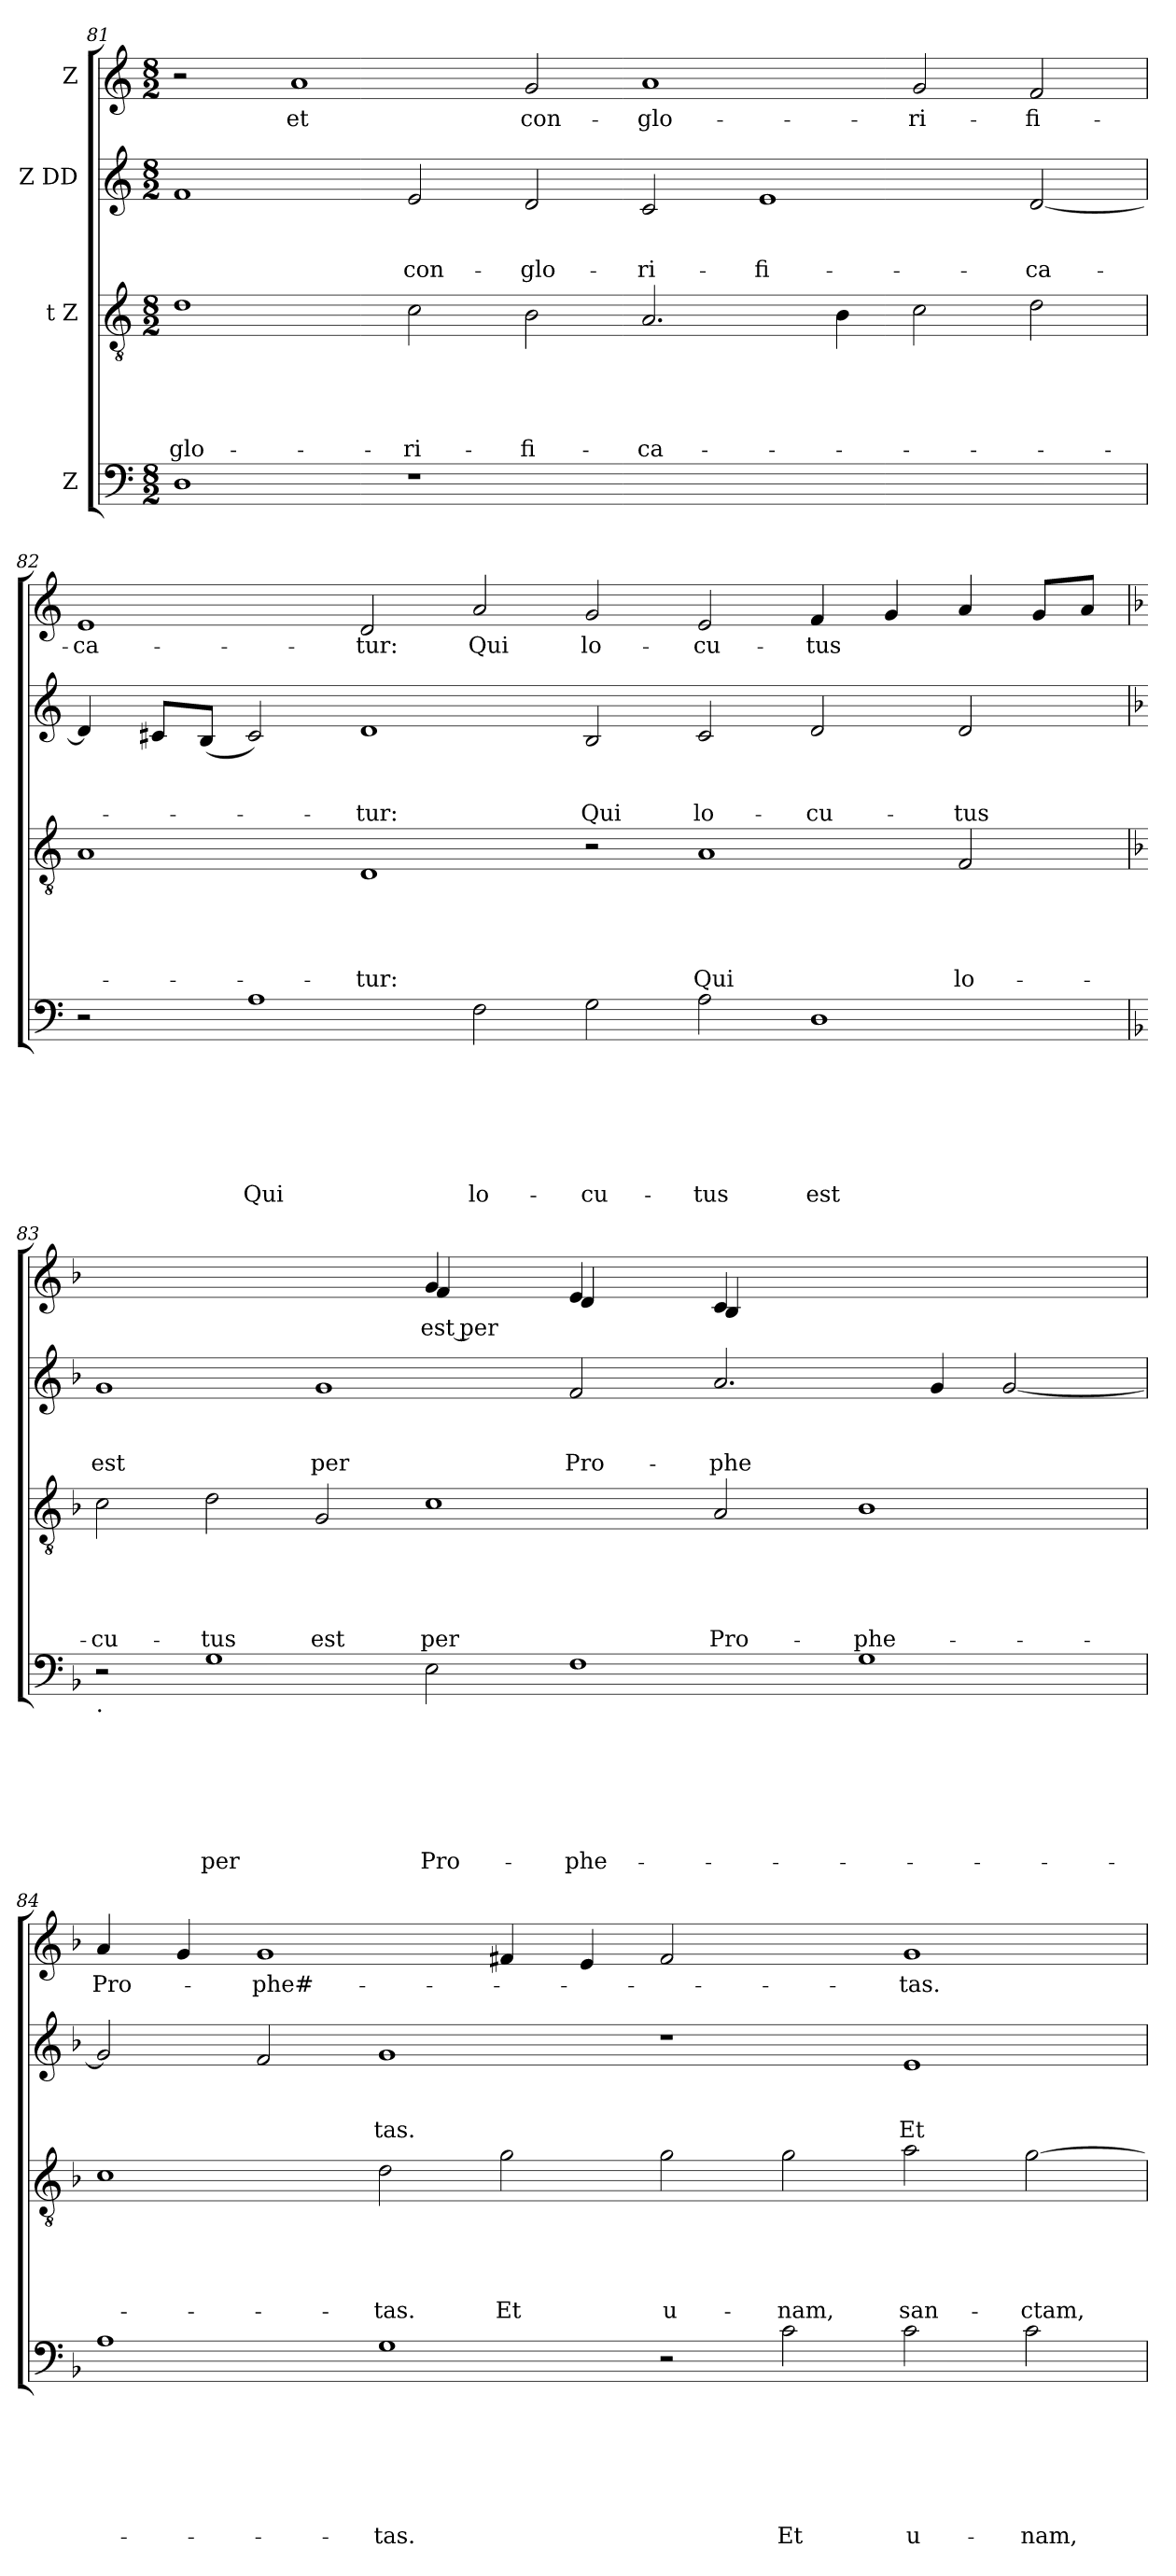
**kern	**text	**text	**text	**text	**text	**text	**text	**kern	**text	**text	**text	**text	**text	**kern	**text	**text	**text	**kern	**text
*part4	*part4	*part4	*part4	*part4	*part4	*part4	*part4	*part3	*part3	*part3	*part3	*part3	*part3	*part2	*part2	*part2	*part2	*part1	*part1
*staff4	*staff4	*staff4	*staff4	*staff4	*staff4	*staff4	*staff4	*staff3	*staff3	*staff3	*staff3	*staff3	*staff3	*staff2	*staff2	*staff2	*staff2	*staff1	*staff1
*I"Z	*	*	*	*	*	*	*	*I"t Z	*	*	*	*	*	*I"Z DD	*	*	*	*I"Z	*
*clefF4	*	*	*	*	*	*	*	*clefGv2	*	*	*	*	*	*clefG2	*	*	*	*clefG2	*
*k[]	*	*	*	*	*	*	*	*k[]	*	*	*	*	*	*k[]	*	*	*	*k[]	*
*C:	*	*	*	*	*	*	*	*C:	*	*	*	*	*	*C:	*	*	*	*C:	*
*M8/2	*	*	*	*	*	*	*	*M8/2	*	*	*	*	*	*M8/2	*	*	*	*M8/2	*
=81	=81	=81	=81	=81	=81	=81	=81	=81	=81	=81	=81	=81	=81	=81	=81	=81	=81	=81	=81
!	!	!	!	!	!	!	!	!	!	!	!	!	!LO:LY:b	!	!	!	!	!	!
1D	.	.	.	.	.	.	.	1d	.	.	.	.	-glo-	1f	.	.	.	2r	.
!	!	!	!	!	!	!	!	!	!	!	!	!	!	!	!	!	!	!	!LO:LY:b
.	.	.	.	.	.	.	.	.	.	.	.	.	.	.	.	.	.	1a	et
!	!	!	!	!	!	!	!	!	!	!	!	!	!LO:LY:b	!	!	!	!LO:LY:b	!	!
1r	.	.	.	.	.	.	.	2c\	.	.	.	.	-ri-	2e/	.	.	con-	.	.
!	!	!	!	!	!	!	!	!	!	!	!	!	!LO:LY:b	!	!	!	!LO:LY:b	!	!LO:LY:b
.	.	.	.	.	.	.	.	2B\	.	.	.	.	-fi-	2d/	.	.	-glo-	2g/	con-
!	!	!	!	!	!	!	!	!	!	!	!	!	!LO:LY:b	!	!	!	!LO:LY:b	!	!LO:LY:b
0ryy	.	.	.	.	.	.	.	2.A/	.	.	.	.	-ca-	2c/	.	.	-ri-	1a	-glo-
!	!	!	!	!	!	!	!	!	!	!	!	!	!	!	!	!	!LO:LY:b	!	!
.	.	.	.	.	.	.	.	.	.	.	.	.	.	1e	.	.	-fi-	.	.
.	.	.	.	.	.	.	.	4B\	.	.	.	.	.	.	.	.	.	.	.
!	!	!	!	!	!	!	!	!	!	!	!	!	!	!	!	!	!	!	!LO:LY:b
.	.	.	.	.	.	.	.	2c\	.	.	.	.	.	.	.	.	.	2g/	-ri-
!	!	!	!	!	!	!	!	!	!	!	!	!	!	!	!	!	!LO:LY:b	!	!LO:LY:b
.	.	.	.	.	.	.	.	2d\	.	.	.	.	.	[<2d/	.	.	-ca-	2f/	-fi-
=82	=82	=82	=82	=82	=82	=82	=82	=82	=82	=82	=82	=82	=82	=82	=82	=82	=82	=82	=82
!	!	!	!	!	!	!	!	!	!	!	!	!	!	!	!	!	!	!	!LO:LY:b
2r	.	.	.	.	.	.	.	1A	.	.	.	.	.	4d/]	.	.	.	1e	-ca-
.	.	.	.	.	.	.	.	.	.	.	.	.	.	8c#/L	.	.	.	.	.
.	.	.	.	.	.	.	.	.	.	.	.	.	.	(8B/J	.	.	.	.	.
!	!	!	!	!	!	!	!LO:LY:b	!	!	!	!	!	!	!	!	!	!	!	!
1A	.	.	.	.	.	.	Qui	.	.	.	.	.	.	2c#/)	.	.	.	.	.
!	!	!	!	!	!	!	!	!	!	!	!	!	!LO:LY:b	!	!	!	!LO:LY:b	!	!LO:LY:b
.	.	.	.	.	.	.	.	1D	.	.	.	.	-tur:	1d	.	.	-tur:	2d/	-tur:
!	!	!	!	!	!	!	!LO:LY:b	!	!	!	!	!	!	!	!	!	!	!	!LO:LY:b
2F\	.	.	.	.	.	.	lo-	.	.	.	.	.	.	.	.	.	.	2a/	Qui
!	!	!	!	!	!	!	!LO:LY:b	!	!	!	!	!	!	!	!	!	!LO:LY:b	!	!LO:LY:b
2G\	.	.	.	.	.	.	-cu-	2r	.	.	.	.	.	2B/	.	.	Qui	2g/	lo-
!	!	!	!	!	!	!	!LO:LY:b	!	!	!	!	!	!LO:LY:b	!	!	!	!LO:LY:b	!	!LO:LY:b
2A\	.	.	.	.	.	.	-tus	1A	.	.	.	.	Qui	2c#/	.	.	lo-	2e/	-cu-
!	!	!	!	!	!	!	!LO:LY:b	!	!	!	!	!	!	!	!	!	!LO:LY:b	!	!LO:LY:b
1D	.	.	.	.	.	.	est	.	.	.	.	.	.	2d/	.	.	-cu-	4f/	-tus
.	.	.	.	.	.	.	.	.	.	.	.	.	.	.	.	.	.	4g/	.
!	!	!	!	!	!	!	!	!	!	!	!	!	!LO:LY:b	!	!	!	!LO:LY:b	!	!
.	.	.	.	.	.	.	.	2F/	.	.	.	.	lo-	2d/	.	.	-tus	4a/	.
.	.	.	.	.	.	.	.	.	.	.	.	.	.	.	.	.	.	8g/L	.
.	.	.	.	.	.	.	.	.	.	.	.	.	.	.	.	.	.	8a/J	.
!!LO:LB:g=z
=83	=83	=83	=83	=83	=83	=83	=83	=83	=83	=83	=83	=83	=83	=83	=83	=83	=83	=83	=83
*k[b-]	*	*	*	*	*	*	*	*k[b-]	*	*	*	*	*	*k[b-]	*	*	*	*k[b-]	*
*F:	*	*	*	*	*	*	*	*F:	*	*	*	*	*	*F:	*	*	*	*F:	*
!LO:TX:b:t=.	!	!	!	!	!	!	!	!	!	!	!	!	!	!	!	!	!	!	!
!	!	!	!	!	!	!	!	!	!	!	!	!	!LO:LY:b	!	!	!	!LO:LY:b	!	!
*	*	*	*	*	*	*	*	*	*	*	*	*	*	*	*	*	*	*^	*
*	*	*	*	*	*	*	*	*	*	*	*	*	*	*	*	*	*	*	*^	*
*	*	*	*	*	*	*	*	*	*	*	*	*	*	*	*	*	*	*	*	*^	*
2r	.	.	.	.	.	.	.	2c\	.	.	.	.	-cu-	1g	.	.	est	1.ryy	1.ryy	0ryy	0ryy	.
!	!	!	!	!	!	!	!LO:LY:b	!	!	!	!	!	!LO:LY:b	!	!	!	!	!	!	!	!	!
1G	.	.	.	.	.	.	per	2d\	.	.	.	.	-tus	.	.	.	.	.	.	.	.	.
!	!	!	!	!	!	!	!	!	!	!	!	!	!LO:LY:b	!	!	!	!LO:LY:b	!	!	!	!	!
.	.	.	.	.	.	.	.	2G/	.	.	.	.	est	1g	.	.	per	.	.	.	.	.
!	!	!	!	!	!	!	!LO:LY:b	!	!	!	!	!	!LO:LY:b	!	!	!	!	!	!	!	!	!LO:LY:b:rj
2E\	.	.	.	.	.	.	Pro-	1c	.	.	.	.	per	.	.	.	.	4g/	4f/	.	.	est per
.	.	.	.	.	.	.	.	.	.	.	.	.	.	.	.	.	.	1ryy	4ryy	.	.	.
!	!	!	!	!	!	!	!LO:LY:b	!	!	!	!	!	!	!	!	!	!LO:LY:b	!	!	!	!	!
1F	.	.	.	.	.	.	-phe-	.	.	.	.	.	.	2f/	.	.	Pro-	.	4e/	4d/	2ryy	.
.	.	.	.	.	.	.	.	.	.	.	.	.	.	.	.	.	.	.	1ryy	4ryy	.	.
!	!	!	!	!	!	!	!	!	!	!	!	!	!LO:LY:b	!	!	!	!LO:LY:b	!	!	!	!	!
.	.	.	.	.	.	.	.	2A/	.	.	.	.	Pro-	2.a/	.	.	-phe	.	.	4c/	4B-/	.
.	.	.	.	.	.	.	.	.	.	.	.	.	.	.	.	.	.	4ryy	.	1ryy	1ryy	.
!	!	!	!	!	!	!	!	!	!	!	!	!	!LO:LY:b	!	!	!	!	!	!	!	!	!
1G	.	.	.	.	.	.	.	1B-	.	.	.	.	-phe-	.	.	.	.	1ryy	.	.	.	.
.	.	.	.	.	.	.	.	.	.	.	.	.	.	4g/	.	.	.	.	4ryy	.	.	.
.	.	.	.	.	.	.	.	.	.	.	.	.	.	[<2g/	.	.	.	.	2ryy	.	.	.
.	.	.	.	.	.	.	.	.	.	.	.	.	.	.	.	.	.	.	.	4ryy	4ryy	.
=84	=84	=84	=84	=84	=84	=84	=84	=84	=84	=84	=84	=84	=84	=84	=84	=84	=84	=84	=84	=84	=84	=84
!	!	!	!	!	!	!	!	!	!	!	!	!	!	!	!	!	!	!	!	!	!	!LO:LY:b:rj
*	*	*	*	*	*	*	*	*	*	*	*	*	*	*	*	*	*	*v	*v	*v	*v	*
1A	.	.	.	.	.	.	.	1c	.	.	.	.	.	2g/]	.	.	.	4a/	Pro-
.	.	.	.	.	.	.	.	.	.	.	.	.	.	.	.	.	.	4g/	.
!	!	!	!	!	!	!	!	!	!	!	!	!	!	!	!	!	!	!	!LO:LY:b:rj
.	.	.	.	.	.	.	.	.	.	.	.	.	.	2f/	.	.	.	1g	-phe#-
!	!	!	!	!	!	!	!LO:LY:b	!	!	!	!	!	!LO:LY:b	!	!	!	!LO:LY:b	!	!
1G	.	.	.	.	.	.	-tas.	2d\	.	.	.	.	-tas.	1g	.	.	tas.	.	.
!	!	!	!	!	!	!	!	!	!	!	!	!	!LO:LY:b	!	!	!	!	!	!
.	.	.	.	.	.	.	.	2g\	.	.	.	.	Et	.	.	.	.	4f#/	.
.	.	.	.	.	.	.	.	.	.	.	.	.	.	.	.	.	.	4e/	.
!	!	!	!	!	!	!	!	!	!	!	!	!	!LO:LY:b	!	!	!	!	!	!
2r	.	.	.	.	.	.	.	2g\	.	.	.	.	u-	1r	.	.	.	2f#/	.
!	!	!	!	!	!	!	!LO:LY:b	!	!	!	!	!	!LO:LY:b	!	!	!	!	!	!
2c\	.	.	.	.	.	.	Et	2g\	.	.	.	.	-nam,	.	.	.	.	2ryy	.
!	!	!	!	!	!	!	!LO:LY:b	!	!	!	!	!	!LO:LY:b	!	!	!	!LO:LY:b	!	!LO:LY:b
2c\	.	.	.	.	.	.	u-	2a\	.	.	.	.	san-	1e	.	.	Et	1g	-tas.
!	!	!	!	!	!	!	!LO:LY:b	!	!	!	!	!	!LO:LY:b	!	!	!	!	!	!
2c\	.	.	.	.	.	.	-nam,	[>2g\	.	.	.	.	-ctam,	.	.	.	.	.	.
=	=	=	=	=	=	=	=	=	=	=	=	=	=	=	=	=	=	=	=
*-	*-	*-	*-	*-	*-	*-	*-	*-	*-	*-	*-	*-	*-	*-	*-	*-	*-	*-	*-
